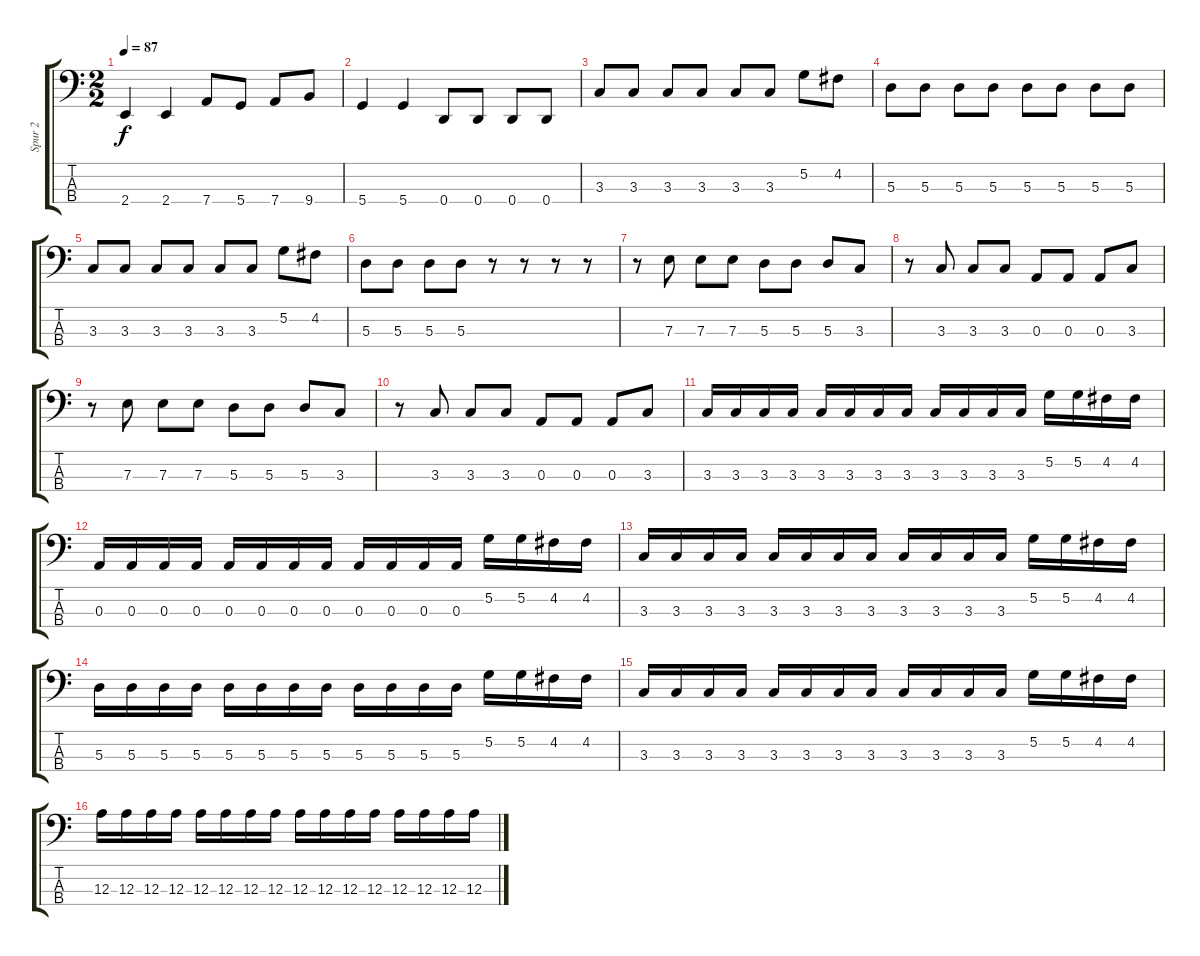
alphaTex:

\track ("Spur 2" "Spur 2") {instrument electricbassfinger}
\staff {score tabs}
\tuning (G2 D2 A1 D1) {hide}
\ts (2 2)
\tempo 87
\clef f4
\ks c
2.4.4{dy f} 2.4.4 7.4.8 5.4.8 7.4.8 9.4.8 |
5.4.4 5.4.4 0.4.8 0.4.8 0.4.8 0.4.8 |
3.3.8 3.3.8 3.3.8 3.3.8 3.3.8 3.3.8 5.2.8 4.2.8 |
5.3.8 5.3.8 5.3.8 5.3.8 5.3.8 5.3.8 5.3.8 5.3.8 |
3.3.8 3.3.8 3.3.8 3.3.8 3.3.8 3.3.8 5.2.8 4.2.8 |
5.3.8 5.3.8 5.3.8 5.3.8 r.8 r.8 r.8 r.8 |
r.8 7.3.8 7.3.8 7.3.8 5.3.8 5.3.8 5.3.8 3.3.8 |
r.8 3.3.8 3.3.8 3.3.8 0.3.8 0.3.8 0.3.8 3.3.8 |
r.8 7.3.8 7.3.8 7.3.8 5.3.8 5.3.8 5.3.8 3.3.8 |
r.8 3.3.8 3.3.8 3.3.8 0.3.8 0.3.8 0.3.8 3.3.8 |
3.3.16 3.3.16 3.3.16 3.3.16 3.3.16 3.3.16 3.3.16 3.3.16 3.3.16 3.3.16 3.3.16 3.3.16 5.2.16 5.2.16 4.2.16 4.2.16 |
0.3.16 0.3.16 0.3.16 0.3.16 0.3.16 0.3.16 0.3.16 0.3.16 0.3.16 0.3.16 0.3.16 0.3.16 5.2.16 5.2.16 4.2.16 4.2.16 |
3.3.16 3.3.16 3.3.16 3.3.16 3.3.16 3.3.16 3.3.16 3.3.16 3.3.16 3.3.16 3.3.16 3.3.16 5.2.16 5.2.16 4.2.16 4.2.16 |
5.3.16 5.3.16 5.3.16 5.3.16 5.3.16 5.3.16 5.3.16 5.3.16 5.3.16 5.3.16 5.3.16 5.3.16 5.2.16 5.2.16 4.2.16 4.2.16 |
3.3.16 3.3.16 3.3.16 3.3.16 3.3.16 3.3.16 3.3.16 3.3.16 3.3.16 3.3.16 3.3.16 3.3.16 5.2.16 5.2.16 4.2.16 4.2.16 |
12.3.16 12.3.16 12.3.16 12.3.16 12.3.16 12.3.16 12.3.16 12.3.16 12.3.16 12.3.16 12.3.16 12.3.16 12.3.16 12.3.16 12.3.16 12.3.16
